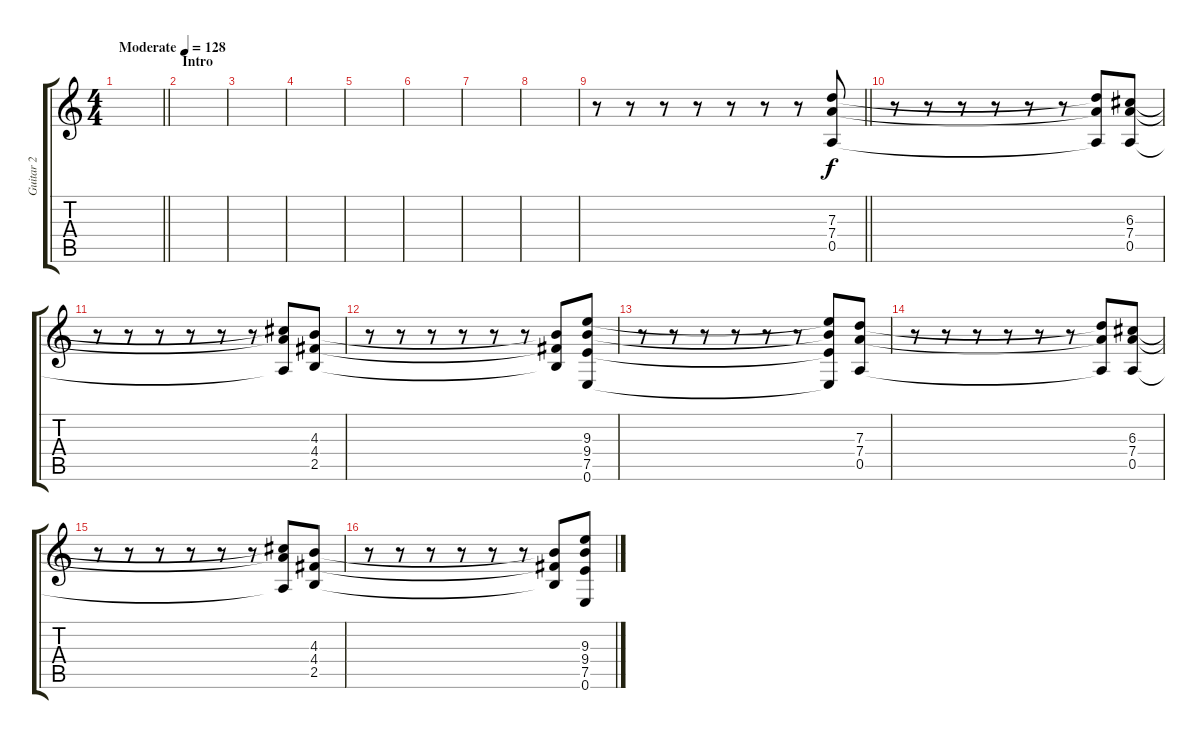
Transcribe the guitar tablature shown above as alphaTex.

\track ("Guitar 2" "Guitar 2") {instrument acousticguitarsteel}
\staff {score tabs}
\tuning (E4 B3 G3 D3 A2 E2) {hide}
\ts (4 4)
\tempo (128 "Moderate")
\clef g2
\barLineRight lightlight
\ks c
|
\section ("" "Intro")
|
|
|
|
|
|
|
\barLineRight lightlight
r.8 r.8 r.8 r.8 r.8 r.8 r.8 (7.3 7.4 0.5).8 |
r.8 r.8 r.8 r.8 r.8 r.8 (7.3{t} 7.4{t} 0.5{t}).8 (6.3 7.4 0.5).8 |
r.8 r.8 r.8 r.8 r.8 r.8 (6.3{t} 7.4{t} 0.5{t}).8 (4.3 4.4 2.5).8 |
r.8 r.8 r.8 r.8 r.8 r.8 (4.3{t} 4.4{t} 2.5{t}).8 (9.3 9.4 7.5 0.6).8 |
r.8 r.8 r.8 r.8 r.8 r.8 (9.3{t} 9.4{t} 7.5{t} 0.6{t}).8 (7.3 7.4 0.5).8 |
r.8 r.8 r.8 r.8 r.8 r.8 (7.3{t} 7.4{t} 0.5{t}).8 (6.3 7.4 0.5).8 |
r.8 r.8 r.8 r.8 r.8 r.8 (6.3{t} 7.4{t} 0.5{t}).8 (4.3 4.4 2.5).8 |
r.8 r.8 r.8 r.8 r.8 r.8 (4.3{t} 4.4{t} 2.5{t}).8 (9.3 9.4 7.5 0.6).8
